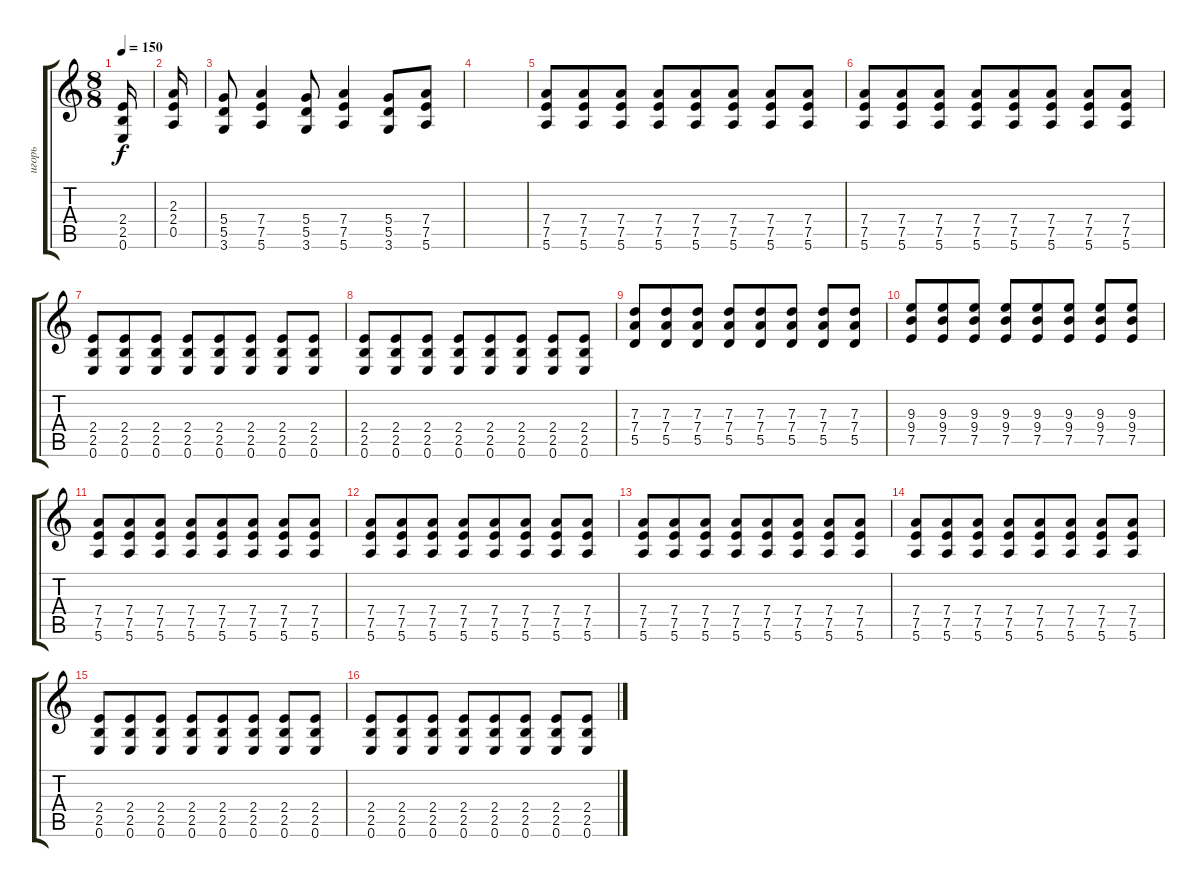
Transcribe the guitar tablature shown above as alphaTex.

\track ("игорь" "игорь") {instrument distortionguitar}
\staff {score tabs}
\tuning (E4 B3 G3 D3 A2 E2) {hide}
\ts (8 8)
\tempo 150
\clef g2
\ks c
(2.4 2.5 0.6).16{dy f} |
(2.3 2.4 0.5).16 |
(5.4 5.5 3.6).8 (7.4 7.5 5.6).4 (5.4 5.5 3.6).8 (7.4 7.5 5.6).4 (5.4 5.5 3.6).8 (7.4 7.5 5.6).8 |
|
(7.4 7.5 5.6).8 (7.4 7.5 5.6).8 (7.4 7.5 5.6).8 (7.4 7.5 5.6).8 (7.4 7.5 5.6).8 (7.4 7.5 5.6).8 (7.4 7.5 5.6).8 (7.4 7.5 5.6).8 |
(7.4 7.5 5.6).8 (7.4 7.5 5.6).8 (7.4 7.5 5.6).8 (7.4 7.5 5.6).8 (7.4 7.5 5.6).8 (7.4 7.5 5.6).8 (7.4 7.5 5.6).8 (7.4 7.5 5.6).8 |
(2.4 2.5 0.6).8 (2.4 2.5 0.6).8 (2.4 2.5 0.6).8 (2.4 2.5 0.6).8 (2.4 2.5 0.6).8 (2.4 2.5 0.6).8 (2.4 2.5 0.6).8 (2.4 2.5 0.6).8 |
(2.4 2.5 0.6).8 (2.4 2.5 0.6).8 (2.4 2.5 0.6).8 (2.4 2.5 0.6).8 (2.4 2.5 0.6).8 (2.4 2.5 0.6).8 (2.4 2.5 0.6).8 (2.4 2.5 0.6).8 |
(7.3 7.4 5.5).8 (7.3 7.4 5.5).8 (7.3 7.4 5.5).8 (7.3 7.4 5.5).8 (7.3 7.4 5.5).8 (7.3 7.4 5.5).8 (7.3 7.4 5.5).8 (7.3 7.4 5.5).8 |
(9.3 9.4 7.5).8 (9.3 9.4 7.5).8 (9.3 9.4 7.5).8 (9.3 9.4 7.5).8 (9.3 9.4 7.5).8 (9.3 9.4 7.5).8 (9.3 9.4 7.5).8 (9.3 9.4 7.5).8 |
(7.4 7.5 5.6).8 (7.4 7.5 5.6).8 (7.4 7.5 5.6).8 (7.4 7.5 5.6).8 (7.4 7.5 5.6).8 (7.4 7.5 5.6).8 (7.4 7.5 5.6).8 (7.4 7.5 5.6).8 |
(7.4 7.5 5.6).8 (7.4 7.5 5.6).8 (7.4 7.5 5.6).8 (7.4 7.5 5.6).8 (7.4 7.5 5.6).8 (7.4 7.5 5.6).8 (7.4 7.5 5.6).8 (7.4 7.5 5.6).8 |
(7.4 7.5 5.6).8 (7.4 7.5 5.6).8 (7.4 7.5 5.6).8 (7.4 7.5 5.6).8 (7.4 7.5 5.6).8 (7.4 7.5 5.6).8 (7.4 7.5 5.6).8 (7.4 7.5 5.6).8 |
(7.4 7.5 5.6).8 (7.4 7.5 5.6).8 (7.4 7.5 5.6).8 (7.4 7.5 5.6).8 (7.4 7.5 5.6).8 (7.4 7.5 5.6).8 (7.4 7.5 5.6).8 (7.4 7.5 5.6).8 |
(2.4 2.5 0.6).8 (2.4 2.5 0.6).8 (2.4 2.5 0.6).8 (2.4 2.5 0.6).8 (2.4 2.5 0.6).8 (2.4 2.5 0.6).8 (2.4 2.5 0.6).8 (2.4 2.5 0.6).8 |
(2.4 2.5 0.6).8 (2.4 2.5 0.6).8 (2.4 2.5 0.6).8 (2.4 2.5 0.6).8 (2.4 2.5 0.6).8 (2.4 2.5 0.6).8 (2.4 2.5 0.6).8 (2.4 2.5 0.6).8
